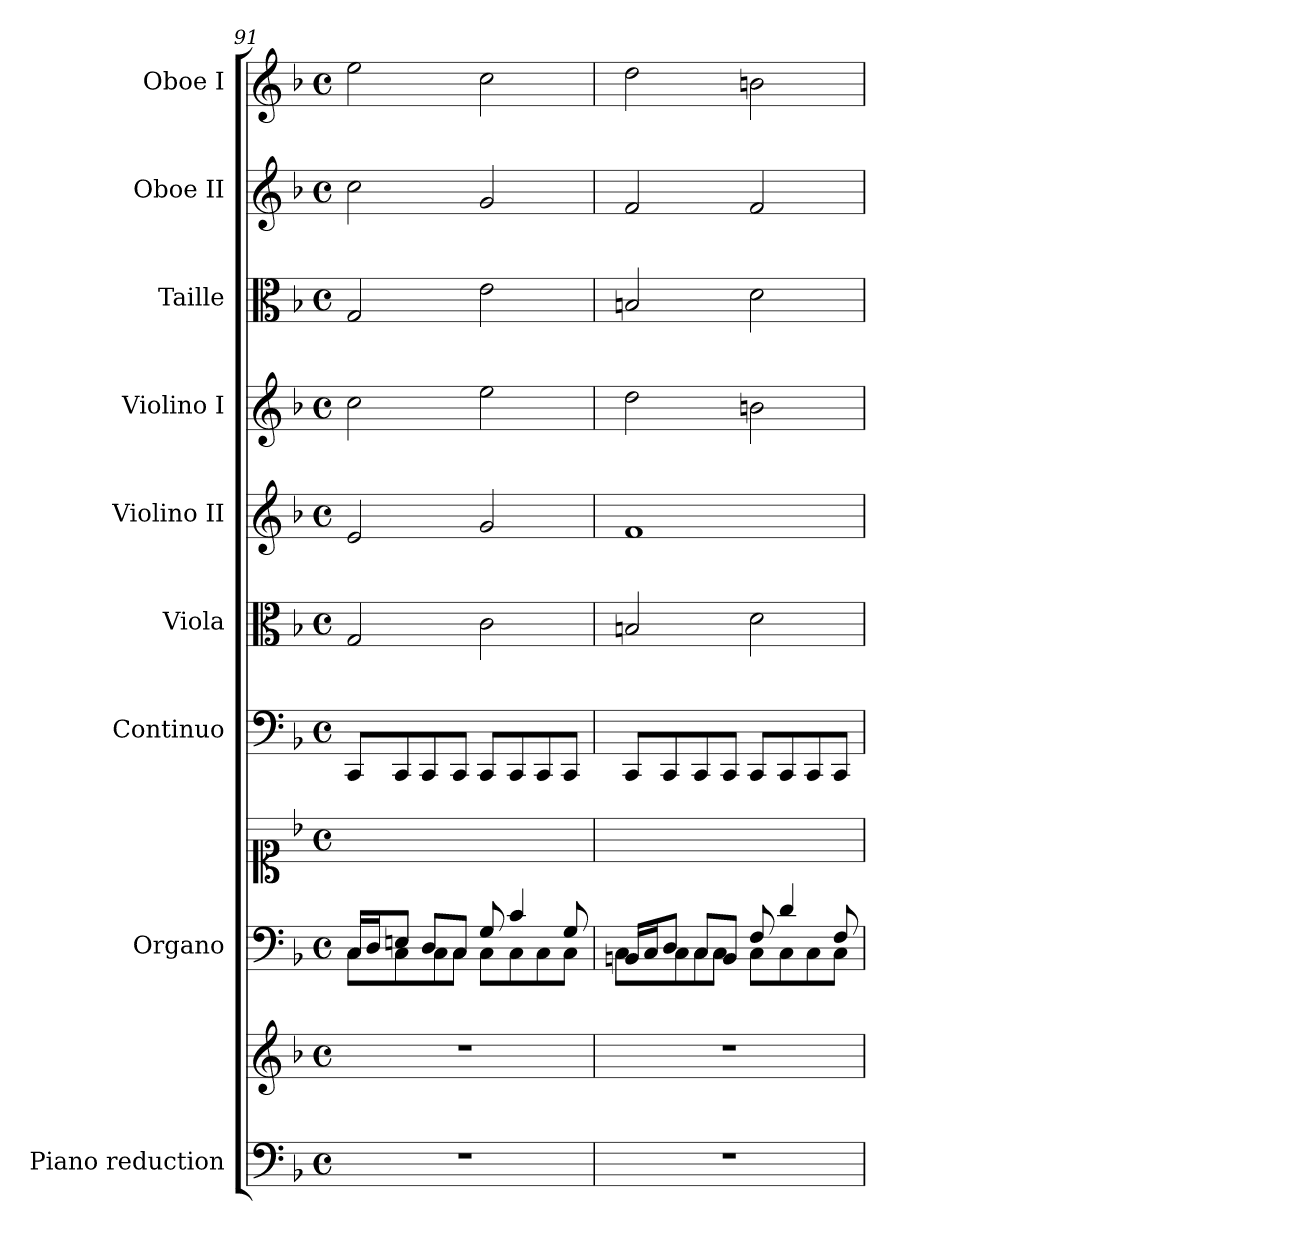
**kern	**kern	**kern	**kern	**kern	**kern	**kern	**kern	**kern	**kern	**kern
*part9	*part9	*part8	*part8	*part7	*part6	*part5	*part4	*part3	*part2	*part1
*staff11	*staff10	*staff9	*staff8	*staff7	*staff6	*staff5	*staff4	*staff3	*staff2	*staff1
*I"Piano reduction	*	*I"Organo	*	*I"Continuo	*I"Viola	*I"Violino II	*I"Violino I	*I"Taille	*I"Oboe II	*I"Oboe I
*I'Pno	*	*	*	*	*I'Vla	*I'Vln	*I'Vln	*	*I'Ob	*I'Ob
*clefF4	*clefG2	*clefF4	*clefC1	*clefF4	*clefC3	*clefG2	*clefG2	*clefC3	*clefG2	*clefG2
*k[b-]	*k[b-]	*k[b-]	*k[b-]	*k[b-]	*k[b-]	*k[b-]	*k[b-]	*k[b-]	*k[b-]	*k[b-]
*M4/4	*M4/4	*M4/4	*M4/4	*M4/4	*M4/4	*M4/4	*M4/4	*M4/4	*M4/4	*M4/4
*met(c)	*met(c)	*met(c)	*met(c)	*met(c)	*met(c)	*met(c)	*met(c)	*met(c)	*met(c)	*met(c)
=91	=91	=91	=91	=91	=91	=91	=91	=91	=91	=91
*	*	*^	*	*	*	*	*	*	*	*
1r	1r	16C/LL	8C\L	1ryy	8CC/L	2G/	2e/	2cc\	2G/	2cc\	2ee\
.	.	16D/J	.	.	.	.	.	.	.	.	.
.	.	8En/J	8C\	.	8CC/	.	.	.	.	.	.
.	.	8D/L	8C\	.	8CC/	.	.	.	.	.	.
.	.	8C/J	8C\J	.	8CC/J	.	.	.	.	.	.
.	.	8G/	8C\L	.	8CC/L	2c\	2g/	2ee\	2e\	2g/	2cc\
.	.	4c/	8C\	.	8CC/	.	.	.	.	.	.
.	.	.	8C\	.	8CC/	.	.	.	.	.	.
.	.	8G/	8C\J	.	8CC/J	.	.	.	.	.	.
!!LO:PB:g=z
=92	=92	=92	=92	=92	=92	=92	=92	=92	=92	=92	=92
1r	1r	16BBn/LL	8C\L	1ryy	8CC/L	2Bn/	1f	2dd\	2Bn/	2f/	2dd\
.	.	16C/J	.	.	.	.	.	.	.	.	.
.	.	8D/J	8C\	.	8CC/	.	.	.	.	.	.
.	.	8C/L	8C\	.	8CC/	.	.	.	.	.	.
.	.	8BB/J	8C\J	.	8CC/J	.	.	.	.	.	.
.	.	8F/	8C\L	.	8CC/L	2d\	.	2bn\	2d\	2f/	2bn\
.	.	4d/	8C\	.	8CC/	.	.	.	.	.	.
.	.	.	8C\	.	8CC/	.	.	.	.	.	.
.	.	8F/	8C\J	.	8CC/J	.	.	.	.	.	.
*	*	*v	*v	*	*	*	*	*	*	*	*
=	=	=	=	=	=	=	=	=	=	=
*-	*-	*-	*-	*-	*-	*-	*-	*-	*-	*-
